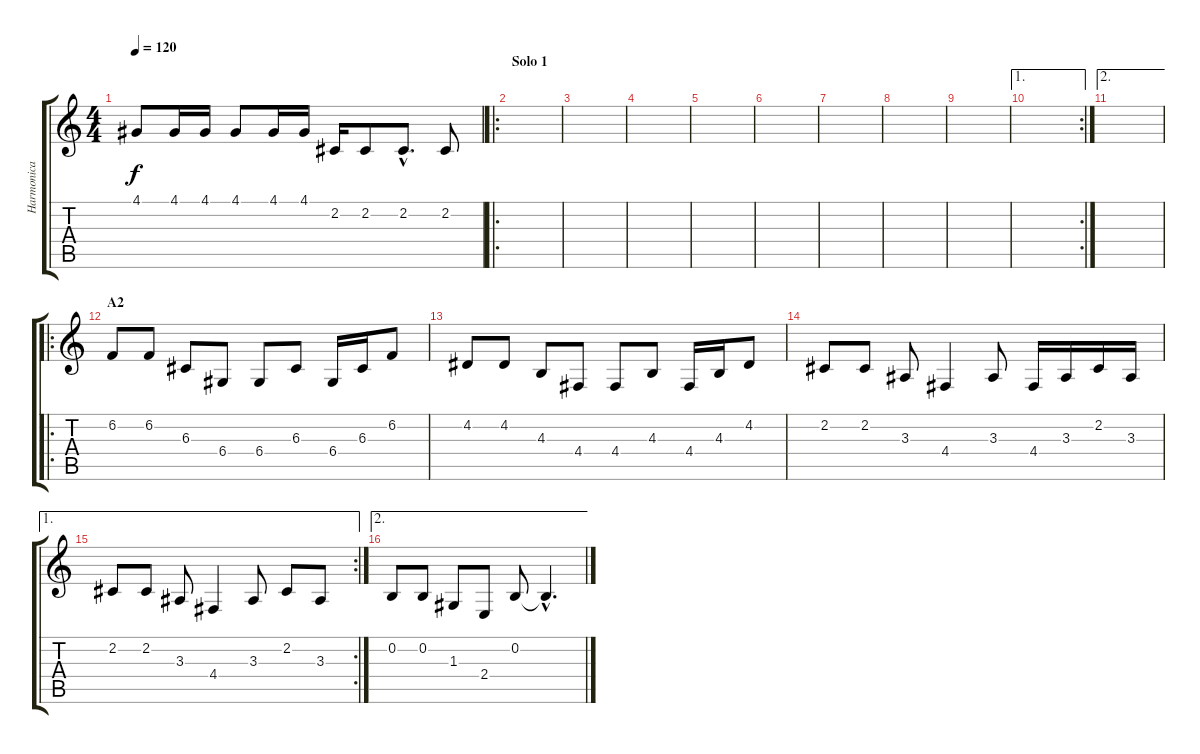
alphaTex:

\track ("Harmonica" "Harmonica") {instrument harmonica}
\staff {score tabs}
\tuning (E4 B3 G3 D3 A2 E2) {hide}
\ts (4 4)
\tempo 120
\clef g2
\ks c
4.1.8{dy f} 4.1.16 4.1.16 4.1.8 4.1.16 4.1.16 2.2.16 2.2.8 2.2{hac}.8{d} 2.2.8 |
\ro
\section ("" "Solo 1")
|
|
|
|
|
|
|
|
\ae 1
\rc 2
|
\ae 2
|
\ro
\section ("" "A2")
6.2.8 6.2.8 6.3.8 6.4.8 6.4.8 6.3.8 6.4.16 6.3.16 6.2.8 |
4.2.8 4.2.8 4.3.8 4.4.8 4.4.8 4.3.8 4.4.16 4.3.16 4.2.8 |
2.2.8 2.2.8 3.3.8 4.4.4 3.3.8 4.4.16 3.3.16 2.2.16 3.3.16 |
\ae 1
\rc 2
2.2.8 2.2.8 3.3.8 4.4.4 3.3.8 2.2.8 3.3.8 |
\ae 2
0.2.8 0.2.8 1.3.8 2.4.8 0.2.8{volume 4} 0.2{hac t}.4{d}
